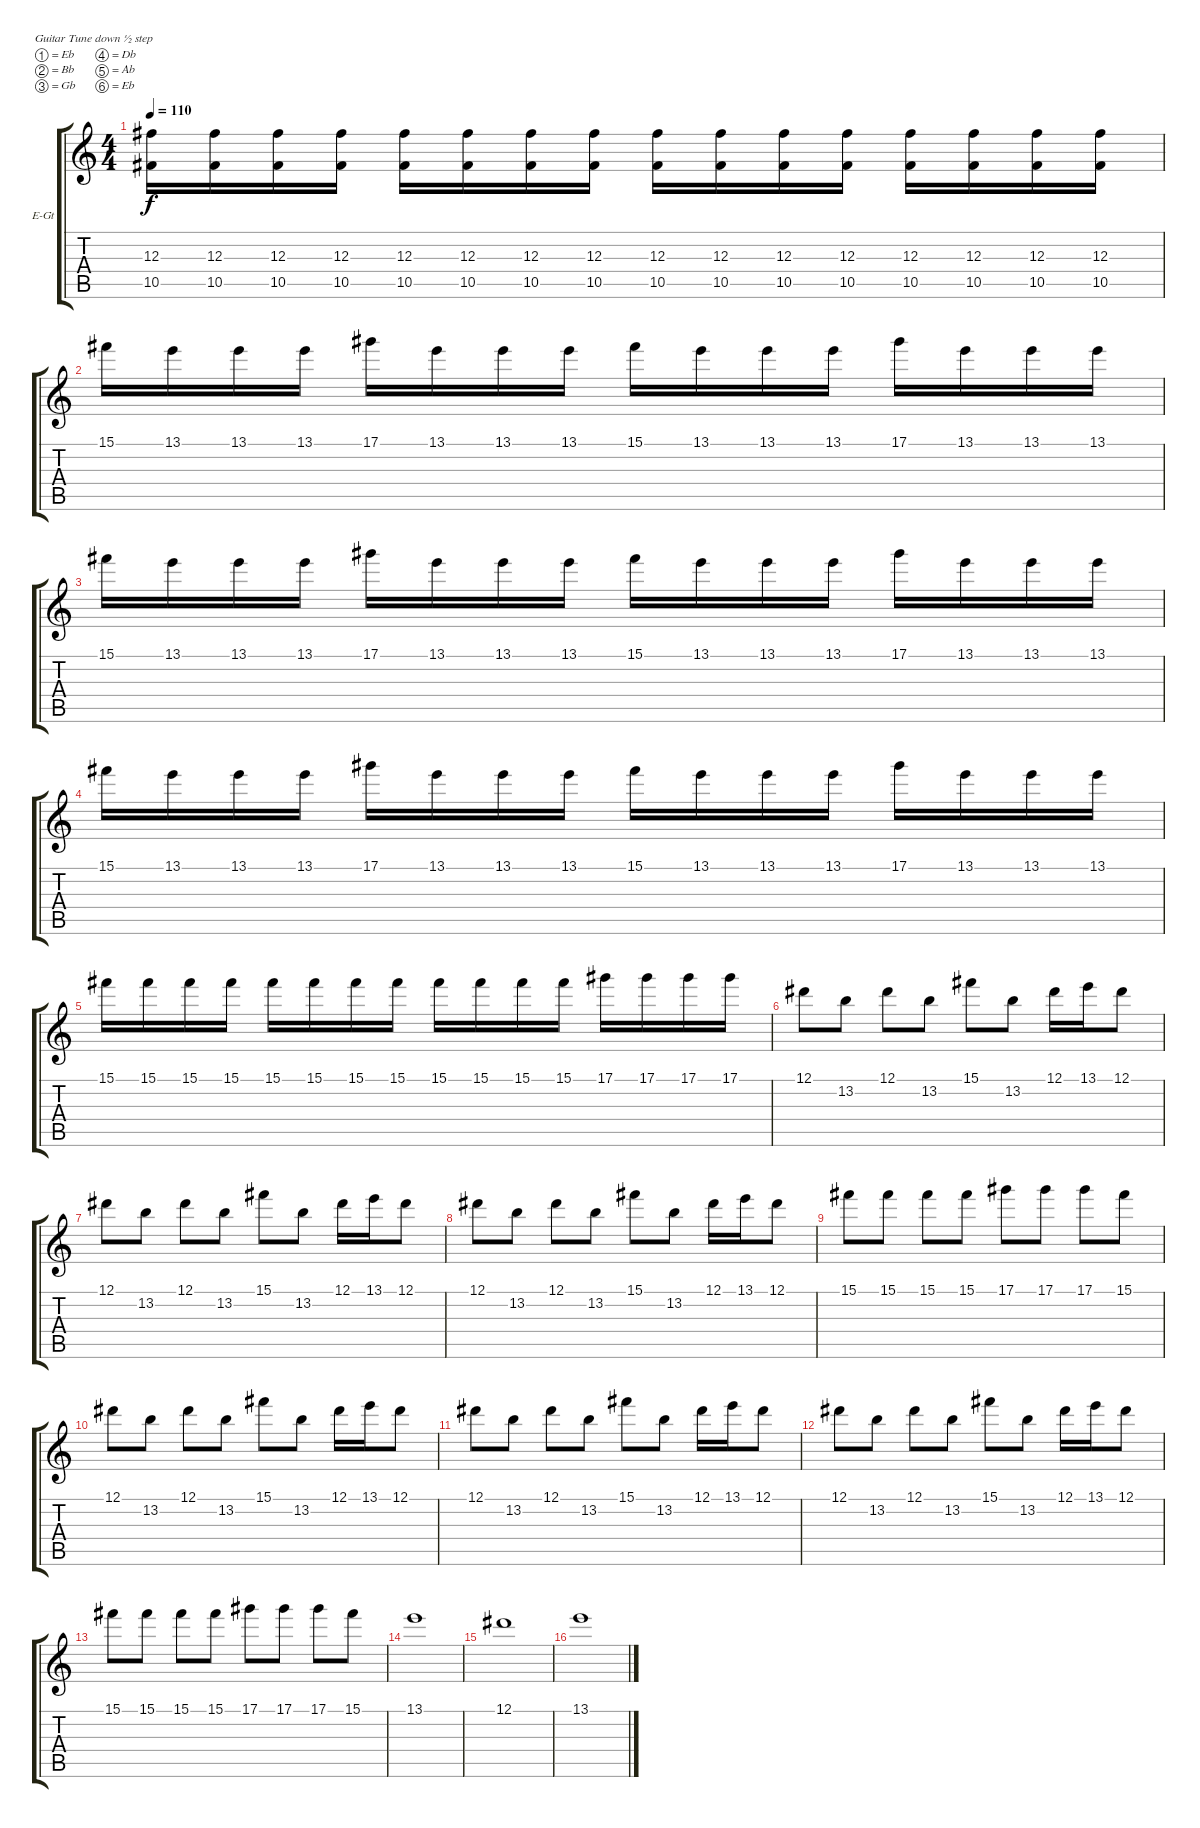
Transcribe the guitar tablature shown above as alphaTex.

\bracketExtendMode groupsimilarinstruments
\firstSystemTrackNameOrientation horizontal
\otherSystemsTrackNameOrientation horizontal
\track ("Electric Guitar2" "E-Gt") {instrument distortionguitar}
\staff {score tabs}
\tuning (Eb4 Bb3 Gb3 Db3 Ab2 Eb2)
\ts (4 4)
\tempo 110
\clef g2
\ks c
(12.3 10.5).16{dy f} (12.3 10.5).16 (12.3 10.5).16 (12.3 10.5).16 (12.3 10.5).16 (12.3 10.5).16 (12.3 10.5).16 (12.3 10.5).16 (12.3 10.5).16 (12.3 10.5).16 (12.3 10.5).16 (12.3 10.5).16 (12.3 10.5).16 (12.3 10.5).16 (12.3 10.5).16 (12.3 10.5).16 |
15.1.16 13.1.16 13.1.16 13.1.16 17.1.16 13.1.16 13.1.16 13.1.16 15.1.16 13.1.16 13.1.16 13.1.16 17.1.16 13.1.16 13.1.16 13.1.16 |
15.1.16 13.1.16 13.1.16 13.1.16 17.1.16 13.1.16 13.1.16 13.1.16 15.1.16 13.1.16 13.1.16 13.1.16 17.1.16 13.1.16 13.1.16 13.1.16 |
15.1.16 13.1.16 13.1.16 13.1.16 17.1.16 13.1.16 13.1.16 13.1.16 15.1.16 13.1.16 13.1.16 13.1.16 17.1.16 13.1.16 13.1.16 13.1.16 |
15.1.16 15.1.16 15.1.16 15.1.16 15.1.16 15.1.16 15.1.16 15.1.16 15.1.16 15.1.16 15.1.16 15.1.16 17.1.16 17.1.16 17.1.16 17.1.16 |
12.1.8 13.2.8 12.1.8 13.2.8 15.1.8 13.2.8 12.1.16 13.1.16 12.1.8 |
12.1.8 13.2.8 12.1.8 13.2.8 15.1.8 13.2.8 12.1.16 13.1.16 12.1.8 |
12.1.8 13.2.8 12.1.8 13.2.8 15.1.8 13.2.8 12.1.16 13.1.16 12.1.8 |
15.1.8 15.1.8 15.1.8 15.1.8 17.1.8 17.1.8 17.1.8 15.1.8 |
12.1.8 13.2.8 12.1.8 13.2.8 15.1.8 13.2.8 12.1.16 13.1.16 12.1.8 |
12.1.8 13.2.8 12.1.8 13.2.8 15.1.8 13.2.8 12.1.16 13.1.16 12.1.8 |
12.1.8 13.2.8 12.1.8 13.2.8 15.1.8 13.2.8 12.1.16 13.1.16 12.1.8 |
15.1.8 15.1.8 15.1.8 15.1.8 17.1.8 17.1.8 17.1.8 15.1.8 |
13.1.1 |
12.1.1 |
13.1.1
